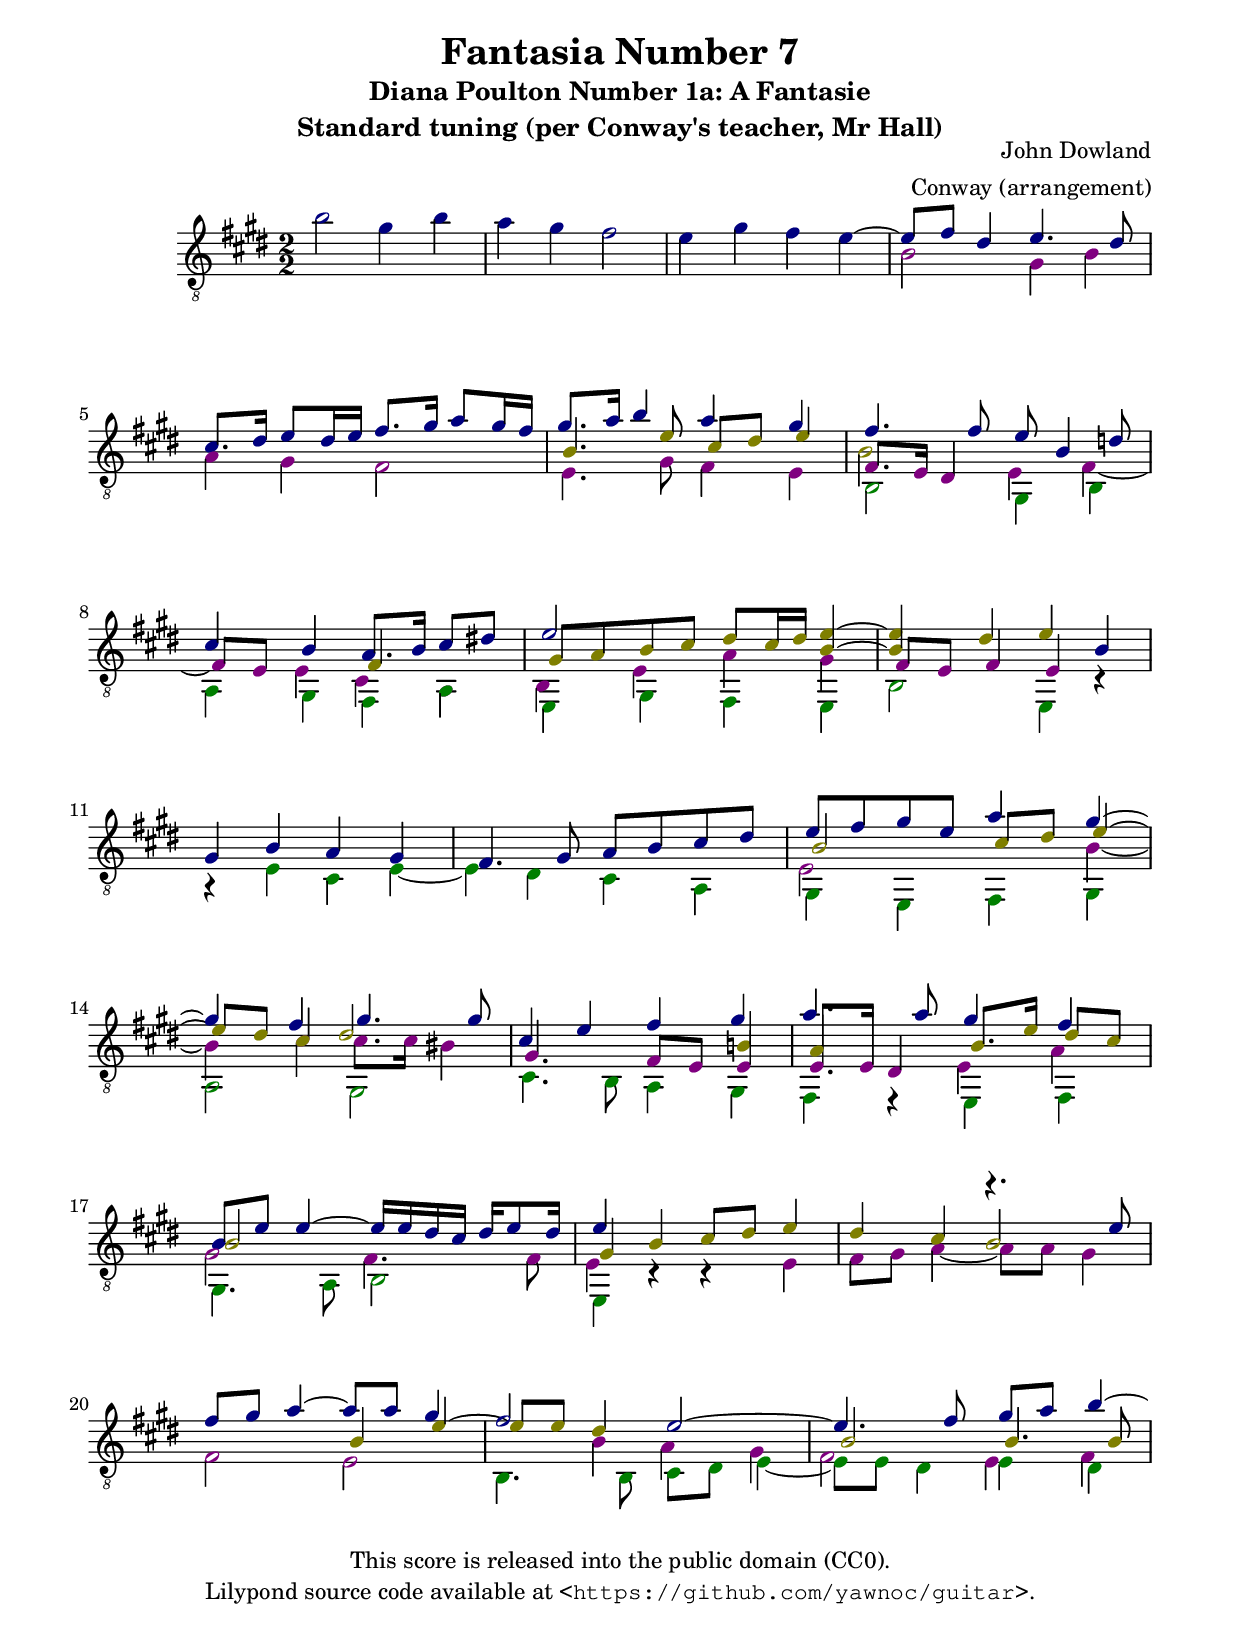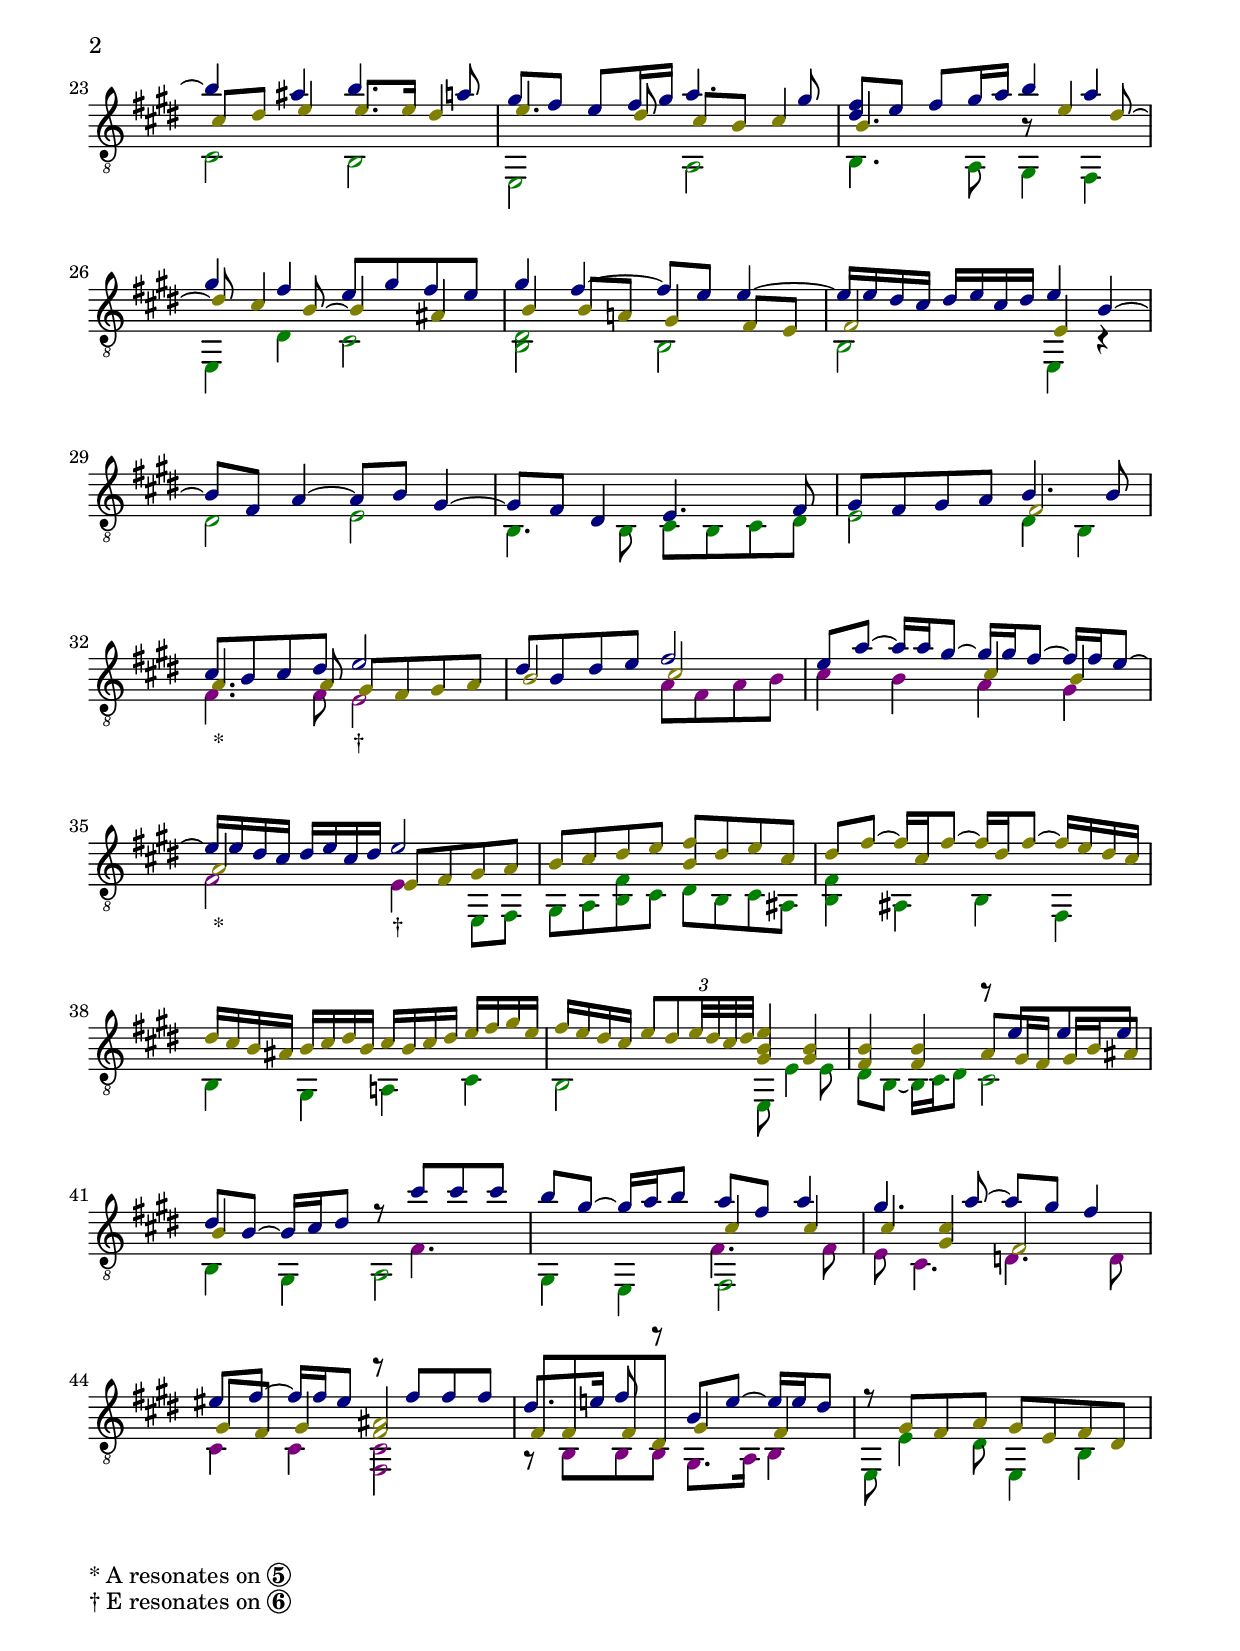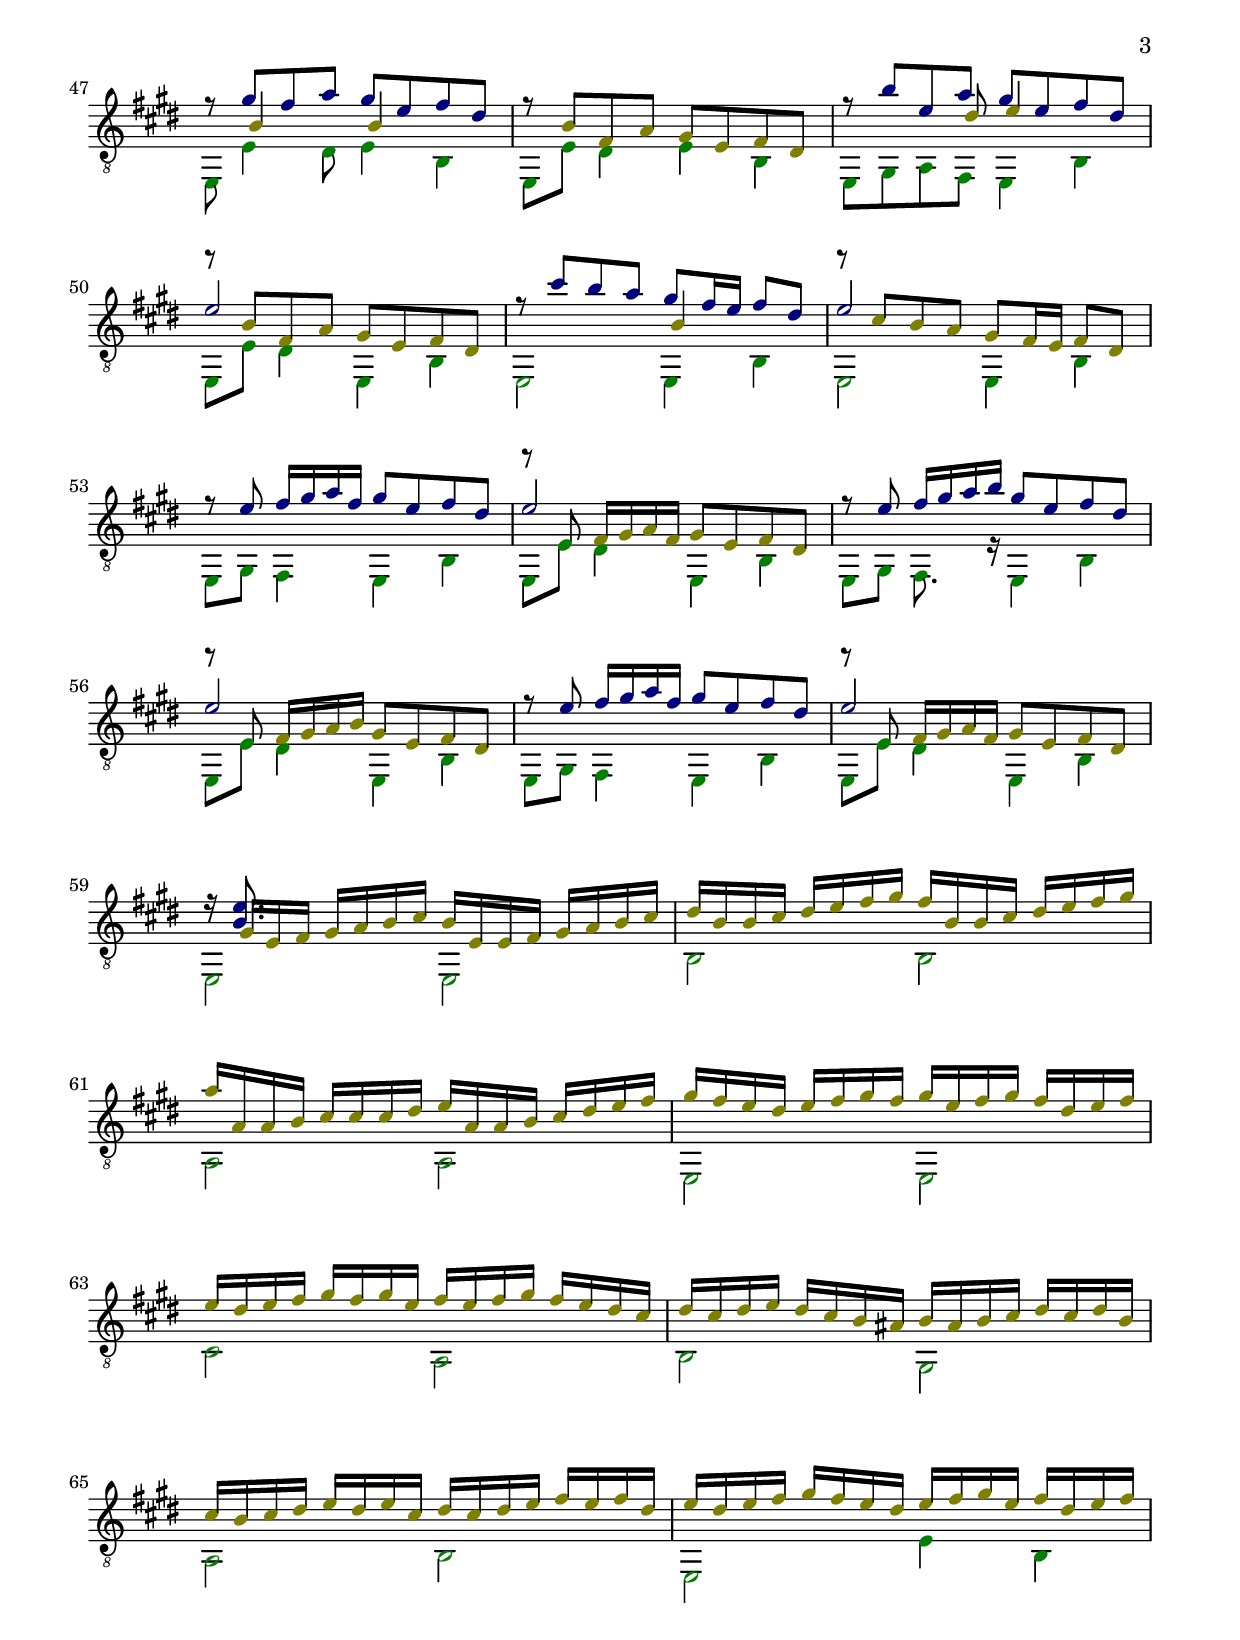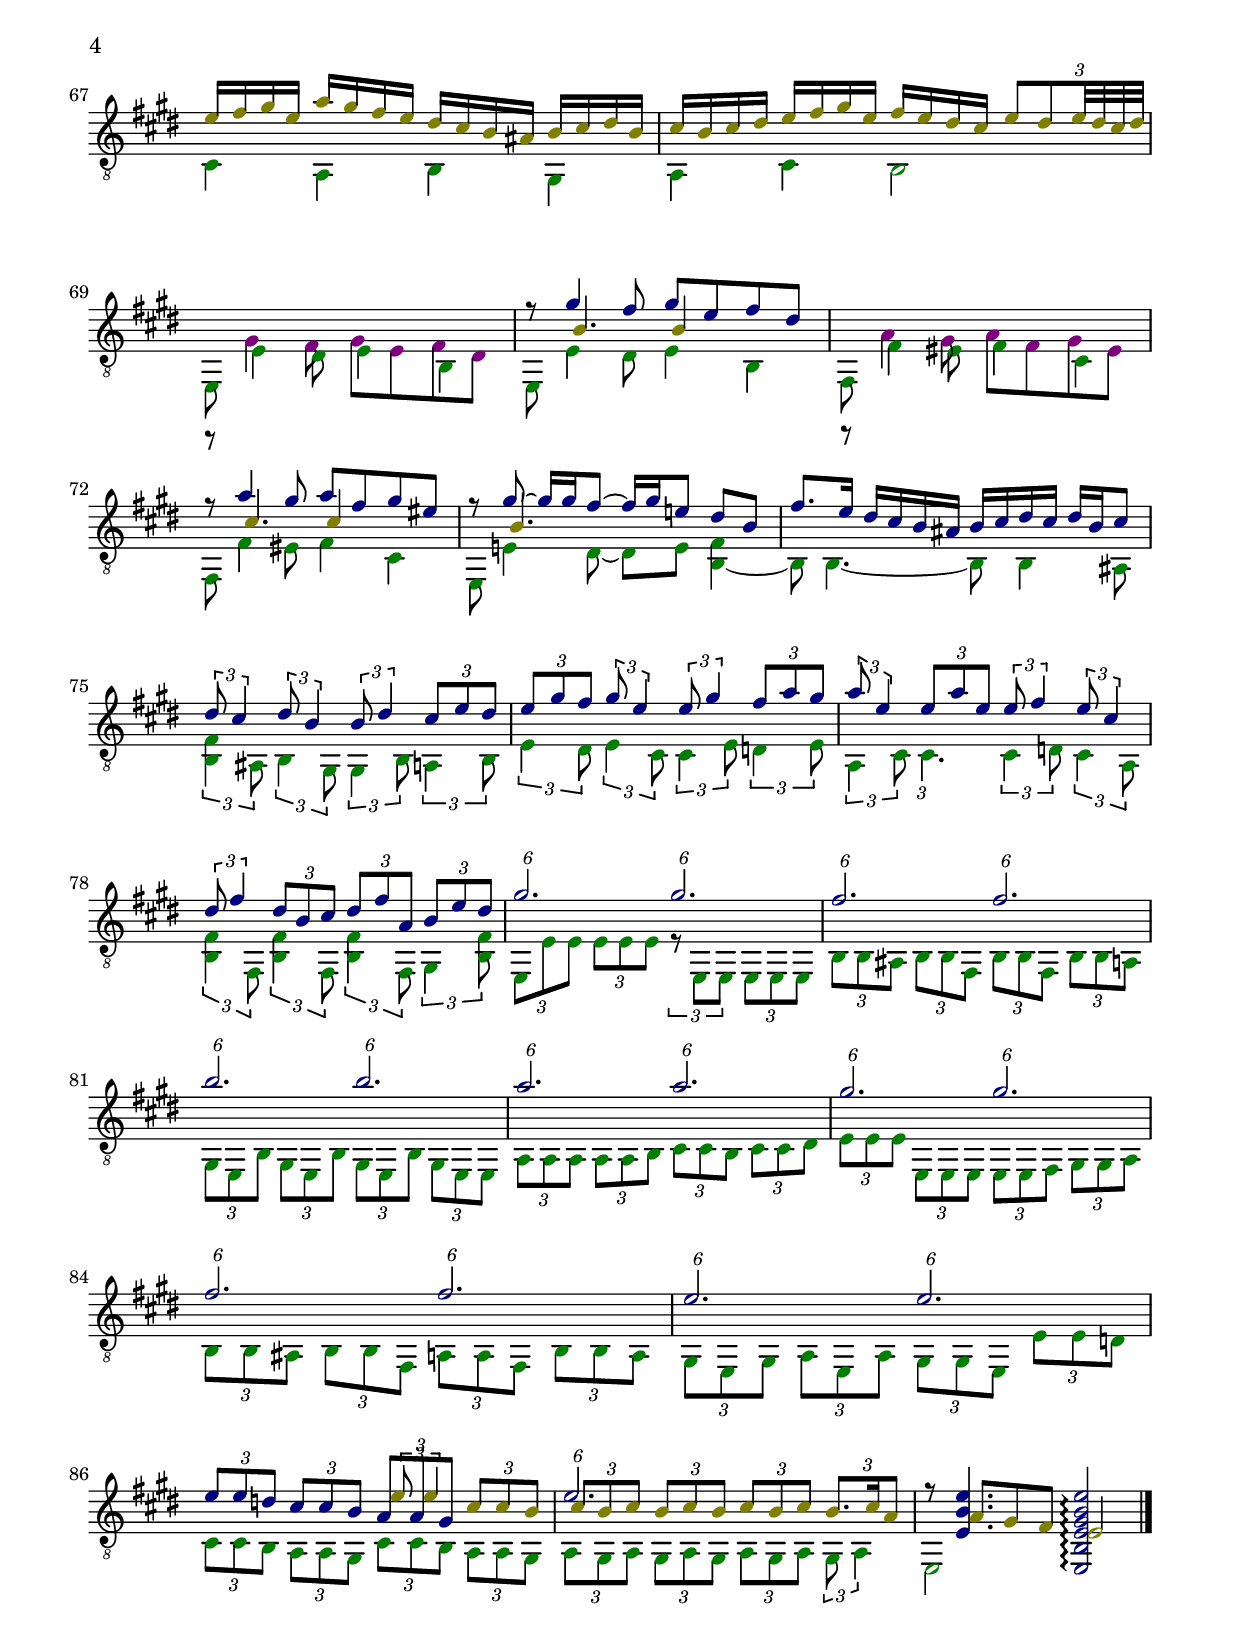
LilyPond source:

\version "2.18.2"


%%%%%%%%%%%%%%%%%%%%%%%%%%%%%%%%%%%%%%%%%%%%%%%%%%%%%%%%%%%%%%%%
% General
%%%%%%%%%%%%%%%%%%%%%%%%%%%%%%%%%%%%%%%%%%%%%%%%%%%%%%%%%%%%%%%%

\paper {
  top-margin = 1.5\cm
  left-margin = 1.5\cm
  right-margin = 1.5\cm
  bottom-margin = 1.5\cm
  ragged-last-bottom = ##f
  footnote-separator-markup = \markup { \vspace #1.5 }
}

globalSettings = {
  \accidentalStyle modern
  \compressFullBarRests
  \mergeDifferentlyHeadedOn
  \mergeDifferentlyDottedOn
  \numericTimeSignature
  \pointAndClickOff
  \override TextScript.extra-offset = #'(0 . 0.7)
  \override Score.FootnoteItem.annotation-line = ##f
}

origin-url = "https://github.com/yawnoc/guitar"

\header {
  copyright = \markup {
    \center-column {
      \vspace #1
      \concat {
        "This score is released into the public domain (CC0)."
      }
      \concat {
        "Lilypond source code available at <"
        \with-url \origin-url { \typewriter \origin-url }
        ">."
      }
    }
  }
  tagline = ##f
}

triplet = #(define-music-function
  (parser location music) (ly:music?)
  #{
    \tuplet 3/2 { $music }
  #}
)

tripletDuple = #(define-music-function
  (parser location music) (ly:music?)
  #{
    \tuplet 6/4 { $music }
  #}
)

overrideBeamedStemLengths = #(define-scheme-function
  (parser location lengths) (list?)
  #{
    \override Stem.details.beamed-lengths = $lengths
  #}
)
revertBeamedStemLengths = { \revert Stem.details.beamed-lengths }

overrideBeamVerticalPositions = #(define-scheme-function
  (parser location positions) (pair?)
  #{
    \override Beam.positions = $positions
  #}
)

%%%%%%%%%%%%%%%%%%%%%%%%%%%%%%%%%%%%%%%%%%%%%%%%%%%%%%%%%%%%%%%%
% Semantic bar lines
%%%%%%%%%%%%%%%%%%%%%%%%%%%%%%%%%%%%%%%%%%%%%%%%%%%%%%%%%%%%%%%%

barLineGoto = { \bar "||" }
barLineKeyChange = { \bar "||" }
barLineEnd = { \bar "|." }

%%%%%%%%%%%%%%%%%%%%%%%%%%%%%%%%%%%%%%%%%%%%%%%%%%%%%%%%%%%%%%%%
% Guitar notation
%%%%%%%%%%%%%%%%%%%%%%%%%%%%%%%%%%%%%%%%%%%%%%%%%%%%%%%%%%%%%%%%

stringNumbersAbove = { \set stringNumberOrientations = #'(up) }
stringNumbersBelow = { \set stringNumberOrientations = #'(down) }

fingeringAbove = { \set fingeringOrientations = #'(up) }
fingeringBelow = { \set fingeringOrientations = #'(down) }
fingeringAleft = { \set fingeringOrientations = #'(left) }
fingeringAright = { \set fingeringOrientations = #'(right) }

startGraceMusic = {
  <>(
  \override Fingering.font-size = -6
}
stopGraceMusic = {
  \revert Fingering.font-size
  <>)
}

overrideHorizontalShift = #(define-scheme-function
  (parser location distance) (number?)
  #{
    \override NoteColumn.force-hshift = $distance
  #}
)
revertHorizontalShift = { \revert NoteColumn.force-hshift }

barreSpan = #(define-music-function
  (parser location label offsetPair music)
  (string? (pair? (cons 0 0)) ly:music?)
  (let
    (
      (elements (extract-named-music music '(NoteEvent EventChord)))
    )
    (if
      (pair? elements)
      (let
        (
          (first-element (first elements))
          (last-element (last elements))
        )
        (set!
          (ly:music-property first-element 'articulations)
          (cons
            (make-music 'TextSpanEvent 'span-direction -1)
            (ly:music-property first-element 'articulations)
          )
        )
        (set!
          (ly:music-property last-element 'articulations)
          (cons
            (make-music 'TextSpanEvent 'span-direction 1)
            (ly:music-property last-element 'articulations)
          )
        )
      )
    )
  )
  #{
    \once \override TextSpanner.font-shape = #'upright
    \once \override TextSpanner.style = #'line
    \once \override TextSpanner.extra-offset = #offsetPair
    \once \override TextSpanner.bound-details = #`(
      (left
        (text . ,#{ \markup { \raise #-0.7 { #label \hspace #0.7 }} #})
        (Y . 0)
        (padding . -0.8)
        (attach-dir . -2)
      )
      (right
        (text . ,#{ \markup { \draw-line #'(0 . -1.3) } #}) ;; draw hook
        (Y . 0)
        (padding . -0.5)
        (attach-dir . 2)
      )
    )
    \once \override TextSpanner #'after-line-breaking = #(lambda (grob)
      (let*
        (
          (originalGrob (ly:grob-original grob))
          (splitGrobs (ly:spanner-broken-into originalGrob))
        )
        (if
          (and
            (>= (length splitGrobs) 2)
            (not (eq? (car (last-pair splitGrobs)) grob))
          )
          (begin
            (ly:grob-set-nested-property! grob
              '(bound-details right text)
              #{ \markup { \draw-line #'(0 . 0) } #} ;; suppress draw hook
            )
            (ly:grob-set-property! grob
              'extra-offset
              (cons
                (car offsetPair)
                (+ (cdr offsetPair) 0.7) ;; correction for suppressed hook
              )
            )
            (ly:grob-set-nested-property! grob
              '(bound-details right padding)
              #'-3 ;; increase spanner length
            )
          )
        )
      )
    )
    $music
  #}
)

barre = #(define-scheme-function
  (parser location label) (string?)
  #{
    \markup {
      \center-align {
        \hspace #0.7
        $label
      }
    }
  #}
)

nudgeNextBarre = #(define-scheme-function
  (parser location distance) (number?)
  #{
    \once \override TextScript.X-offset = $distance
  #}
)

position = #(define-scheme-function
  (parser location label) (string?)
  #{
    \markup {
      \center-align {
        \hspace #0.5
        $label
      }
    }
  #}
)

#(define-markup-command
  (markupString layout properties stringNumber) (markup?)
  (interpret-markup layout properties
    #{
      \markup \circle { \bold #stringNumber }
    #}
  )
)

#(define-markup-command
  (resonatesOn layout properties note stringNumber) (markup? markup?)
  (interpret-markup layout properties
    #{
      \markup { #note "resonates on" \markupString #stringNumber }
    #}
  )
)

%%%%%%%%%%%%%%%%%%%%%%%%%%%%%%%%%%%%%%%%%%%%%%%%%%%%%%%%%%%%%%%%
% Goto statements
%%%%%%%%%%%%%%%%%%%%%%%%%%%%%%%%%%%%%%%%%%%%%%%%%%%%%%%%%%%%%%%%

overrideGotoVisibility = {
  \once \override Score.RehearsalMark #'break-visibility = #'#(#t #t #f)
}

makeGotoMark = #(define-scheme-function
  (parser location label) (string?)
  #{
    \mark \markup { \small \italic $label }
  #}
)

simultaneousMarkSeparator = {
  \cadenzaOn
    s1073741824 % stupid, but works
  \cadenzaOff
}

coda = {
  \overrideGotoVisibility
  \mark \markup { \musicglyph #"scripts.coda" }
}

fine = {
  \overrideGotoVisibility
  \makeGotoMark Fine
}

dcAlCoda = {
  \overrideGotoVisibility
  \makeGotoMark "D.C. al Coda"
}

dcAlFine = {
  \overrideGotoVisibility
  \makeGotoMark "D.C. al Fine"
}

toCoda = {
  \overrideGotoVisibility
  \makeGotoMark "to Coda"
}



\header {
  title = "Fantasia Number 7"
  subtitle = \markup {
    \center-column {
      "Diana Poulton Number 1a: A Fantasie"
      "Standard tuning (per Conway's teacher, Mr Hall)"
    }
  }
  composer = "John Dowland"
  arranger = "Conway (arrangement)"
}


initialSignatures = {
  \clef "treble_8"
  \key e \major
  \time 2/2
  \set Timing.beamExceptions = #'()
  \set Timing.baseMoment = #(ly:make-moment 1/4)
  \set Timing.beatStructure = #'(1 1 1 1)
  \set Timing.beamExceptions = #'(
    (
      end
        .
      (
        ((1 . 8) . (4 4)) ;; quavers by fours
        ((1 . 12) . (3 3 3 3)) ;; anything shorter by beat
      )
    )
  )
}


highVoiceMusic = {
  
  \override NoteHead.color = #darkblue
  
  % Main theme high
  \barNumberCheck #1
  \relative c'' {
    \stemDown
    b2 gis4 b |
    a gis fis2 |
    e4 gis fis e~ |
    \stemUp
    e8 fis dis4 e4. dis8 |
    cis8. dis16 e8 dis16 e fis8. gis16 a8 gis16 fis |
    gis8. a16 b4 a gis |
    fis4. fis8 e8 b4 d8 |
    cis4 b a8. b16 cis8 dis |
    e2 s2 |
    s2 s4
  }
  
  % Main theme low
  \barNumberCheck #10
  \relative c' {
    b4 |
    gis b a gis |
    fis4. gis8 a b cis dis |
    e fis gis e a4 gis~ |
    gis
      \shiftOn
        \once \overrideHorizontalShift #-0.5
        fis
      \shiftOff
      \once \overrideHorizontalShift #0.5 gis4. gis8 |
    \once \overrideHorizontalShift #-0.25 cis,4 e fis gis |
    a4. a8 gis4 fis |
    b,8 e e4~ e16 e dis cis dis16 e8 dis16 |
    e4
  }
  
  % Tee-tee taa high
  \barNumberCheck #18
  \relative c' {
    s4 s2 |
    s2 r4. e8 |
    fis8 gis a4~ a8 a gis4 |
    fis2 e2~ |
    e4. fis8 gis8 a b4~ |
    b ais b4. a8 |
    gis8 fis e8 fis16 gis a4. gis8 |
    <fis dis>8 e fis8 gis16 a b4 a |
    gis fis e8 gis fis e |
    gis4 fis~ fis8 e e4~ |
    e16 e dis cis dis e cis dis e4
  }
  
  % Tee-tee taa low
  \barNumberCheck #28
  \relative c' {
    b4~ |
    b8 fis a4~ a8 b gis4~ |
    gis8 fis dis4 e4. fis8 |
    gis fis gis a b4. b8 |
    cis b cis dis e2 |
    dis8 b dis e fis2 |
    e8 a~ a16 a gis8~ gis16 gis fis8~ fis16 fis e8~ |
    e16 e dis cis dis e cis dis e2 |
  }
  
  % Ascending scale
  \barNumberCheck #36
  {
    s1 * 3 |
    s2
  }
  
  % Tee-tee-tee
  \barNumberCheck #39
  \relative c' {
    s2 |
    s2 r8 e e e |
    dis b~ b16 cis dis8 r8 cis' cis cis |
    b8 gis~ gis16 a b8 a8 fis a4 |
    gis4. a8~ a gis fis4 |
    eis8 fis~ fis16 fis eis8 r8 fis fis fis |
    dis8. e16 fis8 r b,8 e~ e16 e dis8 |
  }
  
  % Majestic theme
  \barNumberCheck #46
  \relative c'' {
    s1 |
    r8 gis fis a gis e fis dis |
    s1 |
    r8 b' e, a gis e fis dis |
    e2 s2 |
    r8 cis' b a gis8 fis16 e fis8 dis |
    e2 s2 |
    r8 e fis16 gis a fis gis8 e fis dis |
    e2 s2 |
    r8 e fis16 gis a b gis8 e fis dis |
    e2 s2 |
    r8 e fis16 gis a fis gis8 e fis dis |
    e2 s2 |
  }
  
  % Scale runs
  \barNumberCheck #59
  \relative c' {
    r16 <e b>8. s4 s2 |
    s1 * 9 |
  }
  
  % Majestic interlude
  \barNumberCheck #69
  \relative c'' {
    s1 |
    r8 gis4 fis8 gis e fis dis |
    s1 |
    r8 a'4 gis8 a fis gis eis |
    r8 gis~ gis16 gis fis8~ fis16 gis e8 dis b |
    fis'8. e16 dis cis b ais
      b16 cis dis cis dis b cis8 |
  }
  
  % Triple runs
  \barNumberCheck #75
  \relative c' {
    \triplet { dis8 cis4 } \triplet { dis8 b4 }
      \triplet { b8 dis4 } \triplet { cis8 e dis } |
    \triplet { e8 gis fis } \triplet { gis8 e4 }
      \triplet { e8 gis4 } \triplet { fis8 a gis } |
    \triplet { a8 e4 } \triplet { e8 a e }
      \triplet { e8 fis4 } \triplet { e8 cis4 } |
    \triplet { dis8 fis4 } \triplet { dis8 b cis }
      \triplet { dis8 fis a, } \triplet { b e dis } |
    \tripletDuple { gis2. } \tripletDuple { gis } |
    \tripletDuple { fis } \tripletDuple { fis } |
    \tripletDuple { b } \tripletDuple { b } |
    \tripletDuple { a } \tripletDuple { a } |
    \tripletDuple { gis } \tripletDuple { gis } |
    \tripletDuple { fis } \tripletDuple { fis } |
    \tripletDuple { e } \tripletDuple { e } |
    \triplet { e8 e d } \triplet { cis cis b }
      \triplet { a a gis } s4 |
    \tripletDuple { e'2. } s2 |
  }
  
  % Finishing chords
  \barNumberCheck #88
  \relative c {
    r8 <e b' e>4.
      <e, b' e gis b e>2 \arpeggio
      \barLineEnd
  }
  
}


lowVoiceMusic = {
  
  \override NoteHead.color = #darkgreen
  
  % Main theme high
  \barNumberCheck #1
  \relative c {
    s1 * 6 |
    b2 gis4 b |
    a gis fis a |
    e gis fis e |
    b'2 e,4
  }
  
  % Main theme low
  \barNumberCheck #10
  \relative c {
    r4 |
    r4 e cis e~ |
    e dis cis a |
    gis e fis gis |
    a2 gis |
    cis4. b8 a4 gis |
    fis r e fis |
    gis4. a8 b2 |
    e,4
  }
  
  % Tee-tee taa high
  \barNumberCheck #18
  \relative c {
    s4 s4 s4 |
    s1 * 2 |
    b4. b8 cis8 dis e4~ |
    e8 e dis4 e4 dis |
    cis2 b |
    e, a |
    b4. a8 gis4 fis |
    e dis' cis2 |
    <b dis> b |
    b e,4
  }
  
  % Tee-tee taa low
  \barNumberCheck #28
  \relative c {
    r4 |
    dis2 e |
    b4. b8 cis b cis dis |
    e2 dis4 b |
    s1 * 3 |
    s2
  }
  
  % Ascending scale
  \barNumberCheck #35
  \relative c, {
    s4 e8 fis |
    gis a <b fis'> cis dis b cis ais |
    <b fis'>4 ais b fis |
    b gis a cis |
    b2
  }
  
  % Tee-tee-tee
  \barNumberCheck #39
  \relative c, {
    e8 e'4 e8 |
    dis8 b~ b16 cis dis8 cis2 |
    b4 gis a2 |
    gis4 e fis2 |
    s1 * 3 |
  }
  
  % Majestic theme
  \barNumberCheck #46
  \relative c, {
    e8 e'4 dis8 e,4 b' |
    e,8 e'4 dis8 e4 b |
    e,8 e' dis4 e b |
    e,8 gis a fis e4 b' |
    e,8 e' dis4 e, b' |
    e,2 e4 b' |
    e,2 e4 b' |
    e,8 gis fis4 e b' |
    e,8 e' dis4 e, b' |
    e,8[ gis] fis8. r16 e4 b' |
    e,8 e' dis4 e, b' |
    e,8 gis fis4 e b' |
    e,8 e' dis4 e, b' |
  }
  
  % Scale runs
  \barNumberCheck #59
  \relative c, {
    e2 e |
    b' b |
    a a |
    e e |
    cis' a |
    b gis |
    a b |
    e, e'4 b |
    cis a b gis |
    a cis b2 |
  }
  
  % Majestic interlude
  \barNumberCheck #69
  \relative c, {
    e8 e'4 dis8 e4 b |
    e,8 e'4 dis8 e4 b |
    fis8 fis'4 eis8 fis4 cis |
    fis,8 fis'4 eis8 fis4 cis |
    e,8 e'4 dis8~ dis e <b~ fis'>4 |
    b8 b4.~ b8 b4 ais8 |
  }
  
  % Triple runs
  \barNumberCheck #75
  \relative c {
    \triplet { <b fis'>4 ais8 } \triplet { b4 gis8 }
      \triplet { gis4 b8 } \triplet { a4 b8 } |
    \triplet { e4 dis8 } \triplet { e4 cis8 }
      \triplet { cis4 e8 } \triplet { d4 e8 } |
    \triplet { a,4 cis8 } \triplet { cis4. }
      \triplet { cis4 d8 } \triplet { cis4 a8 } |
    \triplet { <b fis'>4 fis8 } \triplet { <b fis'>4 fis8 }
      \triplet { <b fis'>4 fis8 } \triplet { gis4 <b fis'>8 } |
    \triplet { e,8 e' e } \triplet { e e e }
      \triplet { r e, e } \triplet { e e e } |
    \triplet { b' b ais } \triplet { b b fis }
      \triplet { b b fis } \triplet { b b a } |
    \triplet { gis e b' } \triplet { gis e b' }
      \triplet { gis e b' } \triplet { gis e e } |
    \triplet { a a a } \triplet { a a b }
      \triplet { cis cis b } \triplet { cis cis dis } |
    \triplet { e e e } \triplet { e, e e }
      \triplet { e e fis } \triplet { gis gis a } |
    \triplet { b b ais } \triplet { b b fis }
      \triplet { a a fis } \triplet { b b a } |
    \triplet { gis e gis } \triplet { a e a }
      \triplet { gis gis e } \triplet { e' e d } |
    \triplet { cis cis b } \triplet { a a gis }
      \triplet { cis cis b } \triplet { a a gis } |
    \triplet { a gis a } \triplet { gis a gis }
      \triplet { a gis a } \triplet { gis8 a4 } |
  }
  
  % Finishing chords
  \barNumberCheck #88
  \relative c, {
    e2 s2 |
  }
  
}


upperMiddleVoiceMusic = {
  
  \override NoteHead.color = #darkyellow
  
  % Main theme high
  \barNumberCheck #1
  \relative c' {
    s1 * 5 |
    \once \overrideHorizontalShift #0.4 b4. e8 cis8 dis e4 |
    \stemDown
    b2 s2 |
    \stemUp
    s2 fis4 s4 |
    gis8 a b cis dis8 cis16 \shiftOff dis <e~ b~>4 |
    <e b> dis e
    \shiftOn
  }
  
  % Main theme low
  \barNumberCheck #10
  \relative c' {
    s4 |
    s1 * 2 |
    b2 cis8 dis e4~ |
    e8 dis
      \shiftOff cis4 \shiftOn
      \once \overrideHorizontalShift #-0.75 dis2 |
    s2 s4 b4 |
    a4 s4 b8. e16 dis8 cis |
    b2 s2 |
    gis4
  }
  
  % Tee-tee taa high
  \barNumberCheck #18
  \relative c' {
    b4 cis8 dis e4 |
    dis4 cis b2 |
    s2 b4 e~ |
    e8 e dis4 s2 |
    b2 b4. b8 |
    cis8 dis e4 e8. e16 dis4 |
    e4. dis8 cis8 b cis4 |
    b4. s8 b8\rest e4 dis8~ |
    dis8 cis4 b8~ b4 ais |
    b4 b8 a gis4 fis8 e |
    fis2 e4
  }
  
  % Tee-tee taa low
  \barNumberCheck #28
  \relative c {
    s4 |
    s1 * 2 |
    s2 fis2 |
    \footnote "*" #'(0 . -4) \markup { "*" \resonatesOn A 5 }
    a4. a8 gis fis gis a |
    b2 cis |
    s2 cis4 b |
    \footnote "*" #'(0 . -4) \markup { }
    a2
  }
  
  % Ascending scale
  \barNumberCheck #35
  \relative c {
    e8 fis gis a |
    b cis dis e <fis b,> dis e cis |
    dis fis~ fis16 cis fis8~ fis16 dis fis8~ fis16 e dis cis |
    dis cis b ais b cis dis b cis b cis dis e fis gis e |
    fis e dis cis \triplet { e8 dis e32 dis cis dis } <e b gis>4
  }
  
  % Tee-tee-tee
  \barNumberCheck #39
  \relative c' {
    <b gis>4 |
    <b fis> <b fis> a8 gis16 fis gis16 b ais8 |
    b4 s4 s2 |
    s2 cis4 cis |
    cis <cis gis> fis,2 |
    gis8 fis gis4 <ais fis>2 |
    fis8 fis fis dis gis4 fis |
  }
  
  % Majestic theme
  \barNumberCheck #46
  \relative c' {
    r8 gis fis a gis e fis dis |
    s8 b'4 s8 b4 s4 |
    r8 b8 fis a gis e fis dis |
    s4. dis'8 e4 s4 |
    r8 b8 fis a gis e fis dis |
    s2 b'4 s4 |
    r8 cis b a gis8 fis16 e fis8 dis |
    s1 |
    r8 e fis16 gis a fis gis8 e fis dis |
    s1 |
    r8 e fis16 gis a b gis8 e fis dis |
    s1 |
    r8 e fis16 gis a fis gis8 e fis dis |
  }
  
  % Scale runs
  \barNumberCheck #59
  \relative c' {
    s16 gis e fis gis a b cis
      b e, e fis gis a b cis |
    dis b b cis dis e fis gis
      fis b, b cis dis e fis gis |
    a a, a b cis cis cis dis
      e a, a b cis dis e fis |
    gis fis e dis e fis gis fis
      gis e fis gis fis dis e fis |
    e dis e fis gis fis gis e
      fis e fis gis fis e dis cis |
    dis cis dis e dis cis b ais
      b ais b cis dis cis dis b |
    cis b cis dis e dis e cis
      dis cis dis e fis e fis dis |
    e dis e fis gis fis e dis
      e fis gis e
      fis dis e fis |
    e fis gis e
      a gis fis e
      dis cis b ais
      b cis dis b |
    cis b cis dis
      e fis gis e
      fis e dis cis
      \triplet { e8 dis e32 dis cis dis } |
  }
  
  % Majestic interlude
  \barNumberCheck #69
  \relative c' {
    s1 |
    s8 b4. b4 s4 |
    s1 |
    s8 cis4. cis4 s4 |
    s8 b4. s2 |
    s1 |
  }
  
  % Triple runs
  \barNumberCheck #75
  \relative c' {
    s1 * 11 |
    s2 \triplet { e8 e4 } \triplet { cis8 cis b } |
    \triplet { cis b cis } \triplet { b cis b }
      \triplet { cis b cis } \triplet { b8. cis16 a8 } |
  }
  
  % Finishing chords
  \barNumberCheck #88
  \relative c' {
    s8 a gis fis e2 |
  }
  
}


lowerMiddleVoiceMusic = {
  
  \override NoteHead.color = #darkmagenta
  
  % Main theme high
  \barNumberCheck #1
  \relative c' {
    s1 * 3 |
    \shiftOff
    b2 gis4 b |
    a gis fis2 |
    \once \overrideHorizontalShift #0.3 e4. gis8 fis4 e |
    \shiftOn
    \stemUp
    \overrideBeamedStemLengths #'(1)
    \once \overrideHorizontalShift #0 fis8. e16 dis4 \stemDown e4 fis~ |
    \stemUp
    fis8 e \stemDown e4 cis4 \once \overrideHorizontalShift #0 a |
    b e \overrideHorizontalShift #0 a gis |
    \revertHorizontalShift
    \stemUp
    fis8 e fis4 e
    \stemDown
  }
  
  % Main theme low
  \barNumberCheck #10
  \relative c {
    s4 |
    s1 * 2 |
    e2 s4 \overrideHorizontalShift #0 b'4~ |
    b \revertHorizontalShift
      \shiftOff cis \shiftOn
      \once \overrideHorizontalShift #0.3 cis8. cis16 bis4 |
    \stemUp
    \once \overrideHorizontalShift #0.2 gis4. s8
      \once \overrideHorizontalShift #0 fis8 e e4 |
    e8. e16 dis4 \stemDown e4 a |
    gis2 fis4. fis8 |
    e4
  }
  
  % Tee-tee taa high
  \barNumberCheck #18
  \relative c {
    r4 r e |
    fis8 gis a4~ a8 a gis4 |
    fis2 e |
    s4 b' a gis |
    fis2 e4 fis |
    s1 * 5 |
    s2 s4
  }
  
  % Tee-tee taa low
  \barNumberCheck #28
  \relative c {
    s4 |
    s1 * 3 |
    fis4. fis8
      \footnote "†" #'(0 . -2.5) \markup { "†" \resonatesOn E 6 }
      e2 |
    s2 a8 fis a b |
    cis4 b a gis |
    fis2
      \footnote "†" #'(0 . -2.5) \markup { }
      e4
  }
  
  % Ascending scale
  \barNumberCheck #35
  {
    s4 |
    s1 * 3 |
    s2
  }
  
  % Tee-tee-tee
  \barNumberCheck #39
  \relative c {
    s2 |
    s1 |
    s2 s8 fis4. |
    s2 fis4. fis8 |
    e8 cis4. d4. d8 |
    cis4 cis <cis fis,>2 |
    r8 b b b gis8. a16 b4 |
  }
  
  % Majestic theme
  \barNumberCheck #46
  {
    s1 * 13 |
  }
  
  % Scale runs
  \barNumberCheck #59
  {
    s1 * 10 |
  }
  
  % Majestic interlude
  \barNumberCheck #69
  \relative c' {
    r8 gis4 fis8 gis e fis dis |
    s1 |
    r8 a'4 gis8 a fis gis eis |
    s1 * 3 |
  }
  
}


allMusic = {
  \new Staff \with {
    midiInstrument = #"acoustic guitar (nylon)"
  }
  \globalSettings
  \initialSignatures
  <<
    << \highVoiceMusic >>
      \\
    << \lowVoiceMusic >>
      \\
    << \upperMiddleVoiceMusic >>
      \\
    << \lowerMiddleVoiceMusic >>
  >>
}


\score {
  \allMusic
}

\score {
  \allMusic
  \midi { }
}
